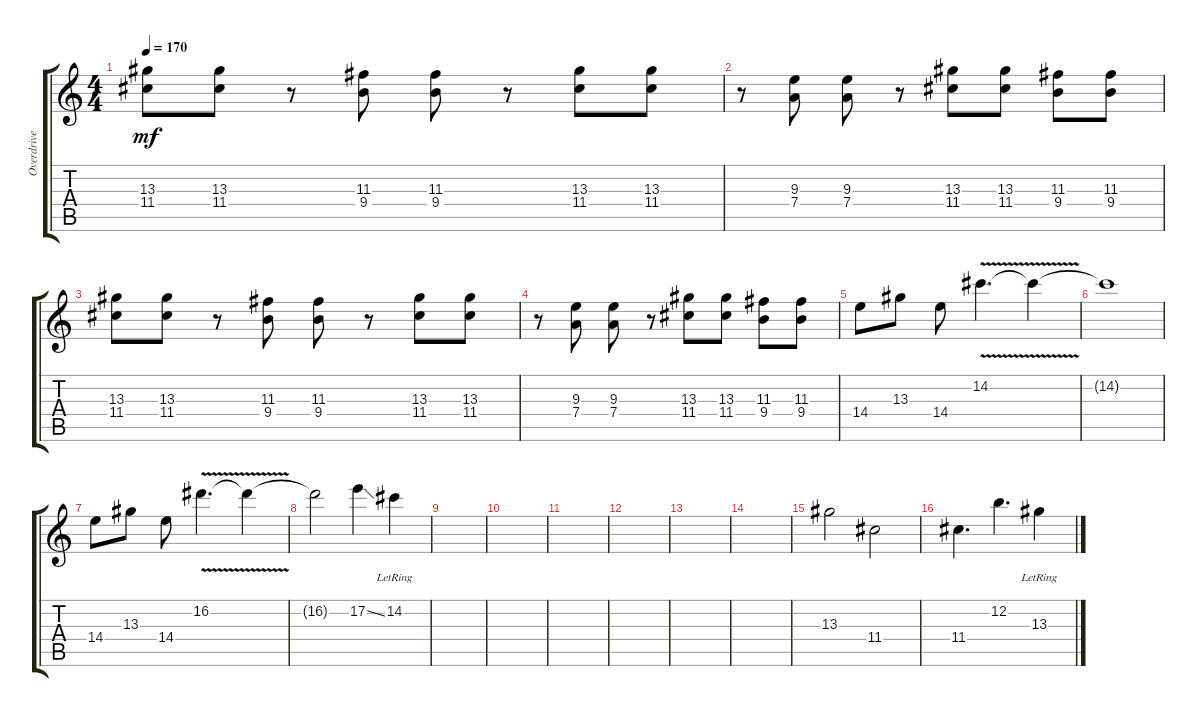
\track ("Overdrive Guitar" "Overdrive ") {instrument overdrivenguitar}
\staff {score tabs}
\tuning (E4 B3 G3 D3 A2 E2) {hide}
\ts (4 4)
\tempo 170
\clef g2
\ks c
(13.3 11.4).8{dy mf} (13.3 11.4).8 r.8 (11.3 9.4).8 (11.3 9.4).8 r.8 (13.3 11.4).8 (13.3 11.4).8 |
r.8 (9.3 7.4).8 (9.3 7.4).8 r.8 (13.3 11.4).8 (13.3 11.4).8 (11.3 9.4).8 (11.3 9.4).8 |
(13.3 11.4).8 (13.3 11.4).8 r.8 (11.3 9.4).8 (11.3 9.4).8 r.8 (13.3 11.4).8 (13.3 11.4).8 |
r.8 (9.3 7.4).8 (9.3 7.4).8 r.8 (13.3 11.4).8 (13.3 11.4).8 (11.3 9.4).8 (11.3 9.4).8 |
14.4.8 13.3.8 14.4.8 14.2{v}.4{d} 14.2{t}.4 |
14.2{t}.1 |
14.4.8 13.3.8 14.4.8 16.2{v}.4{d} 16.2{t}.4 |
16.2{t}.2 17.2{ss}.4 14.2{lr}.4 |
|
|
|
|
|
|
13.3.2 11.4.2 |
11.4.4{d} 12.2.4{d} 13.3{lr}.4
